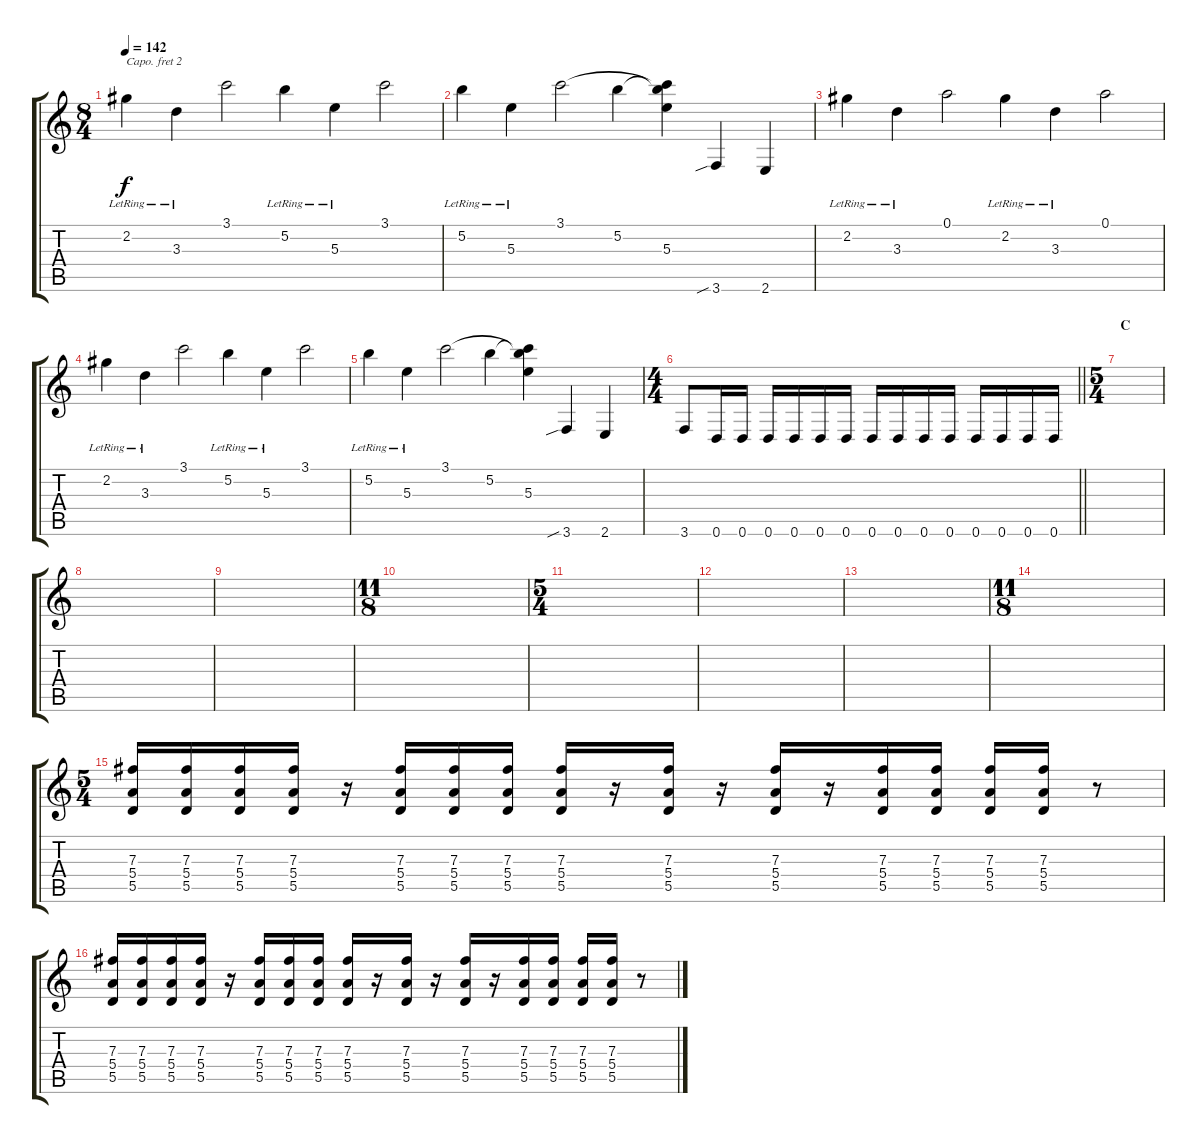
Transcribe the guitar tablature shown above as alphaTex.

\track "" {instrument overdrivenguitar}
\staff {score tabs}
\capo 2
\tuning (G4 E4 A3 D3 G2 C2) {hide}
\ts (8 4)
\tempo 142
\clef g2
\ks c
2.2{lr}.4{dy f} 3.3{lr}.4 3.1.2 5.2{lr}.4 5.3{lr}.4 3.1.2 |
5.2{lr}.4 5.3{lr}.4 3.1.2 5.2.4 (3.1{t} 5.2{t} 5.3).4 3.6{sib}.4 2.6.4 |
2.2{lr}.4 3.3{lr}.4 0.1.2 2.2{lr}.4 3.3{lr}.4 0.1.2 |
2.2{lr}.4 3.3{lr}.4 3.1.2 5.2{lr}.4 5.3{lr}.4 3.1.2 |
5.2{lr}.4 5.3{lr}.4 3.1.2 5.2.4 (3.1{t} 5.2{t} 5.3).4 3.6{sib}.4 2.6.4 |
\ts (4 4)
\barLineRight lightlight
3.6.8 0.6.16 0.6.16 0.6.16 0.6.16 0.6.16 0.6.16 0.6.16 0.6.16 0.6.16 0.6.16 0.6.16 0.6.16 0.6.16 0.6.16 |
\ts (5 4)
\section ("" "C")
|
|
|
\ts (11 8)
|
\ts (5 4)
|
|
|
\ts (11 8)
|
\ts (5 4)
(7.3 5.4 5.5).16 (7.3 5.4 5.5).16 (7.3 5.4 5.5).16 (7.3 5.4 5.5).16 r.16 (7.3 5.4 5.5).16 (7.3 5.4 5.5).16 (7.3 5.4 5.5).16 (7.3 5.4 5.5).16 r.16 (7.3 5.4 5.5).16 r.16 (7.3 5.4 5.5).16 r.16 (7.3 5.4 5.5).16 (7.3 5.4 5.5).16 (7.3 5.4 5.5).16 (7.3 5.4 5.5).16 r.8 |
(7.3 5.4 5.5).16 (7.3 5.4 5.5).16 (7.3 5.4 5.5).16 (7.3 5.4 5.5).16 r.16 (7.3 5.4 5.5).16 (7.3 5.4 5.5).16 (7.3 5.4 5.5).16 (7.3 5.4 5.5).16 r.16 (7.3 5.4 5.5).16 r.16 (7.3 5.4 5.5).16 r.16 (7.3 5.4 5.5).16 (7.3 5.4 5.5).16 (7.3 5.4 5.5).16 (7.3 5.4 5.5).16 r.8
